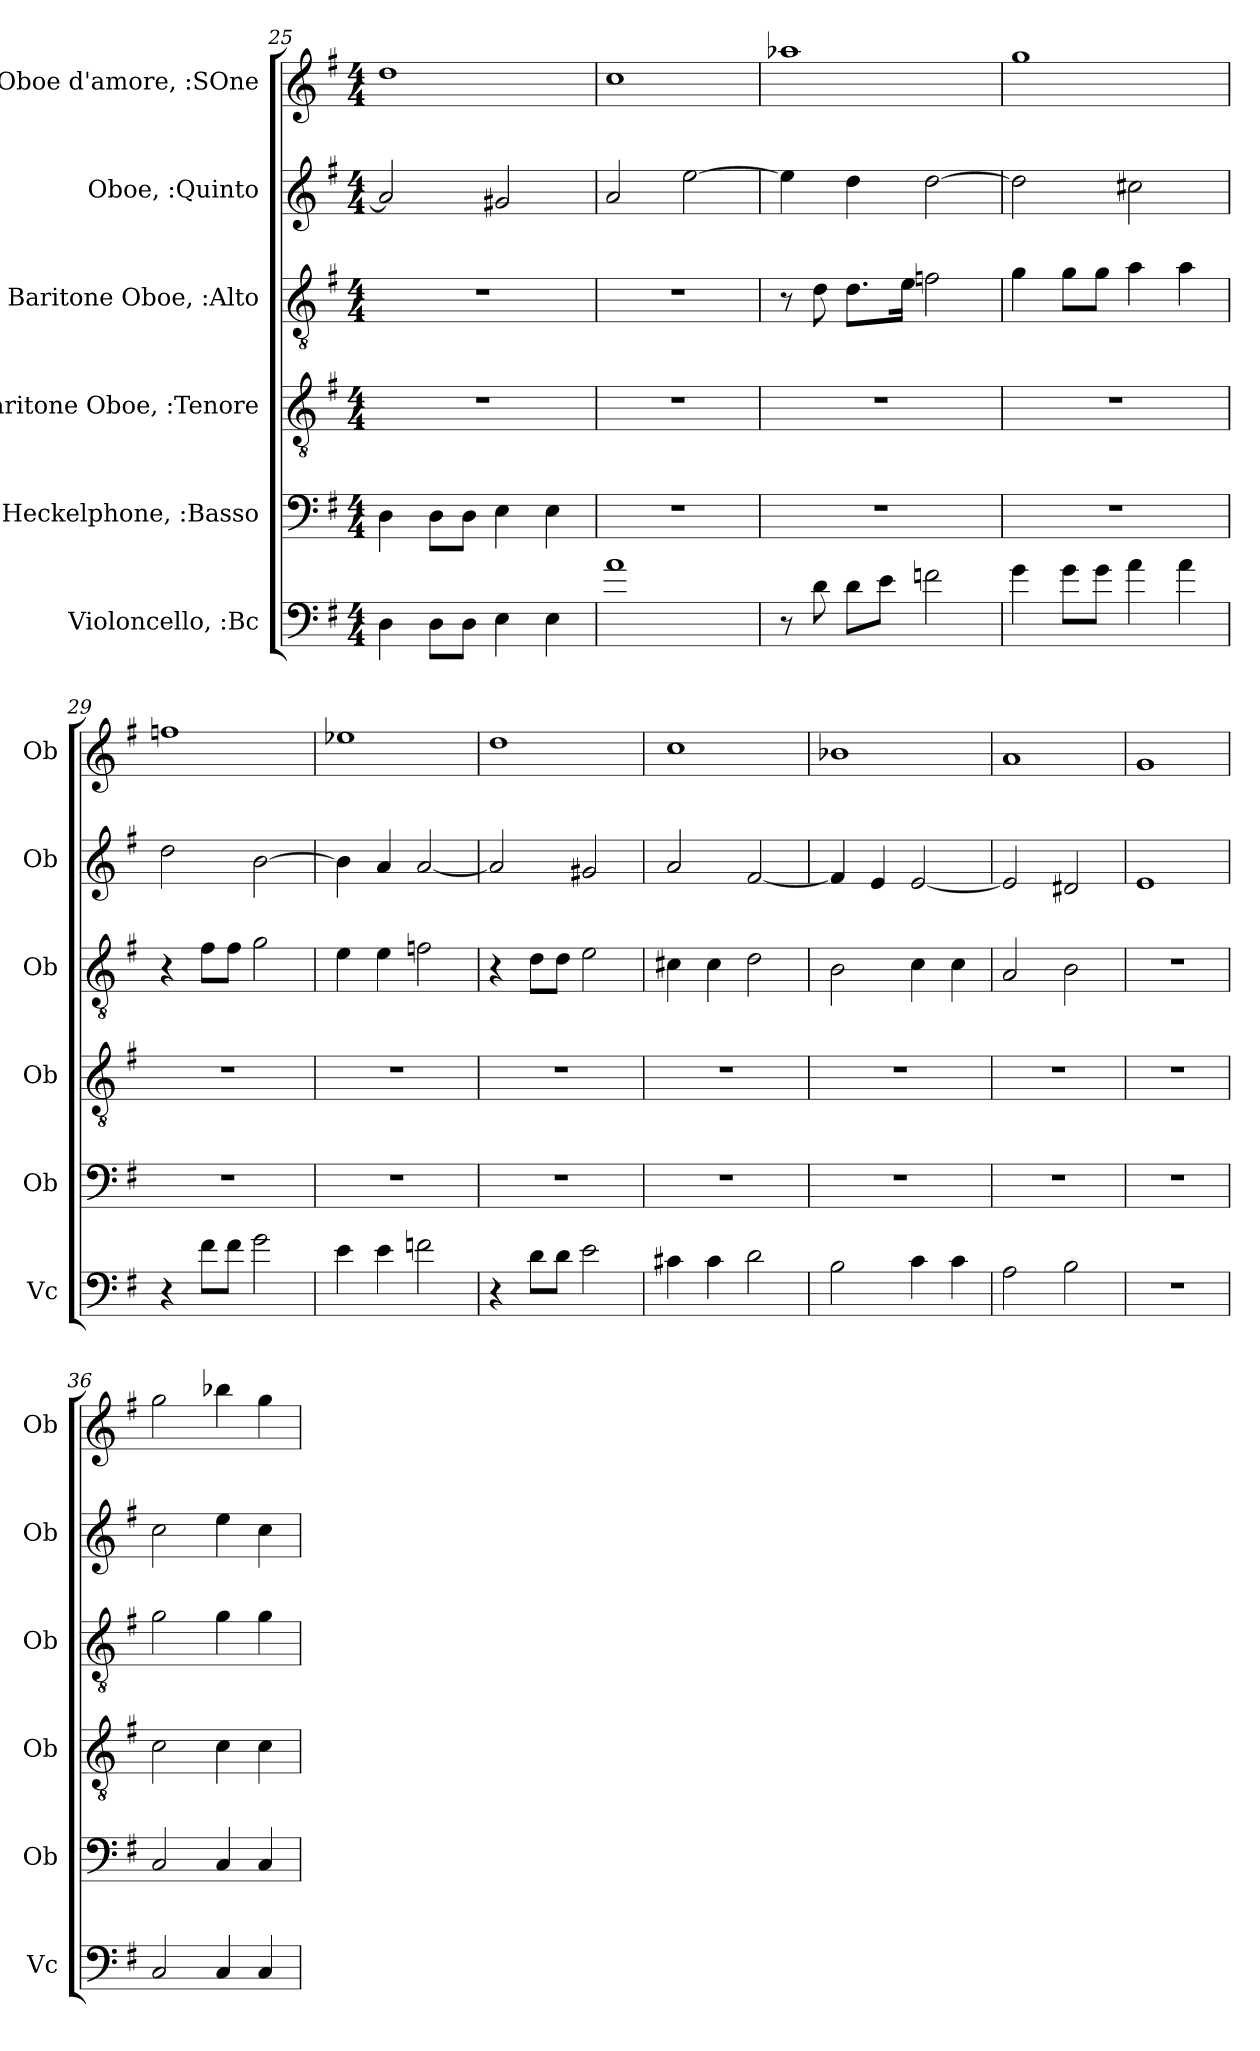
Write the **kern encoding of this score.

**kern	**kern	**kern	**kern	**kern	**kern
*part6	*part5	*part4	*part3	*part2	*part1
*staff6	*staff5	*staff4	*staff3	*staff2	*staff1
*I"Violoncello, :Bc	*I"Heckelphone, :Basso	*I"Baritone Oboe, :Tenore	*I"Baritone Oboe, :Alto	*I"Oboe, :Quinto	*I"Oboe d'amore, :SOne
*I'Vc	*I'Ob	*I'Ob	*I'Ob	*I'Ob	*I'Ob
!!LO:PB:g=z
*clefF4	*clefF4	*clefGv2	*clefGv2	*clefG2	*clefG2
*	*	*	*	*	*ITrd2c3
*k[f#]	*k[f#]	*k[f#]	*k[f#]	*k[f#]	*k[f#c#g#d#]
*M4/4	*M4/4	*M4/4	*M4/4	*M4/4	*M4/4
=25	=25	=25	=25	=25	=25
4D\	4D\	1r	1r	2a/]	1b
8D\L	8D\L	.	.	.	.
8D\J	8D\J	.	.	.	.
4E\	4E\	.	.	2g#X/	.
4E\	4E\	.	.	.	.
=26	=26	=26	=26	=26	=26
1a	1r	1r	1r	2a/	1a
.	.	.	.	[2ee\	.
=27	=27	=27	=27	=27	=27
8r	1r	1r	8r	4ee\]	1ffn
8d\	.	.	8d\	.	.
8d\L	.	.	8.d\L	4dd\	.
8e\J	.	.	.	.	.
.	.	.	16e\Jk	.	.
2fn\	.	.	2fn\	[2dd\	.
=28	=28	=28	=28	=28	=28
4g\	1r	1r	4g\	2dd\]	1ee
8g\L	.	.	8g\L	.	.
8g\J	.	.	8g\J	.	.
4a\	.	.	4a\	2cc#X\	.
4a\	.	.	4a\	.	.
=29	=29	=29	=29	=29	=29
4r	1r	1r	4r	2dd\	1ddn
8f#\L	.	.	8f#\L	.	.
8f#\J	.	.	8f#\J	.	.
2g\	.	.	2g\	[2b\	.
=30	=30	=30	=30	=30	=30
4e\	1r	1r	4e\	4b\]	1ccn
4e\	.	.	4e\	4a/	.
2fn\	.	.	2fn\	[2a/	.
=31	=31	=31	=31	=31	=31
4r	1r	1r	4r	2a/]	1b
8d\L	.	.	8d\L	.	.
8d\J	.	.	8d\J	.	.
2e\	.	.	2e\	2g#X/	.
=32	=32	=32	=32	=32	=32
4c#X\	1r	1r	4c#X\	2a/	1a
4c#\	.	.	4c#\	.	.
2d\	.	.	2d\	[2f#/	.
=33	=33	=33	=33	=33	=33
2B\	1r	1r	2B\	4f#/]	1gn
.	.	.	.	4e/	.
4c\	.	.	4c\	[2e/	.
4c\	.	.	4c\	.	.
=34	=34	=34	=34	=34	=34
2A\	1r	1r	2A/	2e/]	1f#
2B\	.	.	2B\	2d#X/	.
!!LO:LB:g=z
=35	=35	=35	=35	=35	=35
1r	1r	1r	1r	1e	1e
=36	=36	=36	=36	=36	=36
2C/	2C/	2c\	2g\	2cc\	2ee\
4C/	4C/	4c\	4g\	4ee\	4ggn\
4C/	4C/	4c\	4g\	4cc\	4ee\
=	=	=	=	=	=
*-	*-	*-	*-	*-	*-
